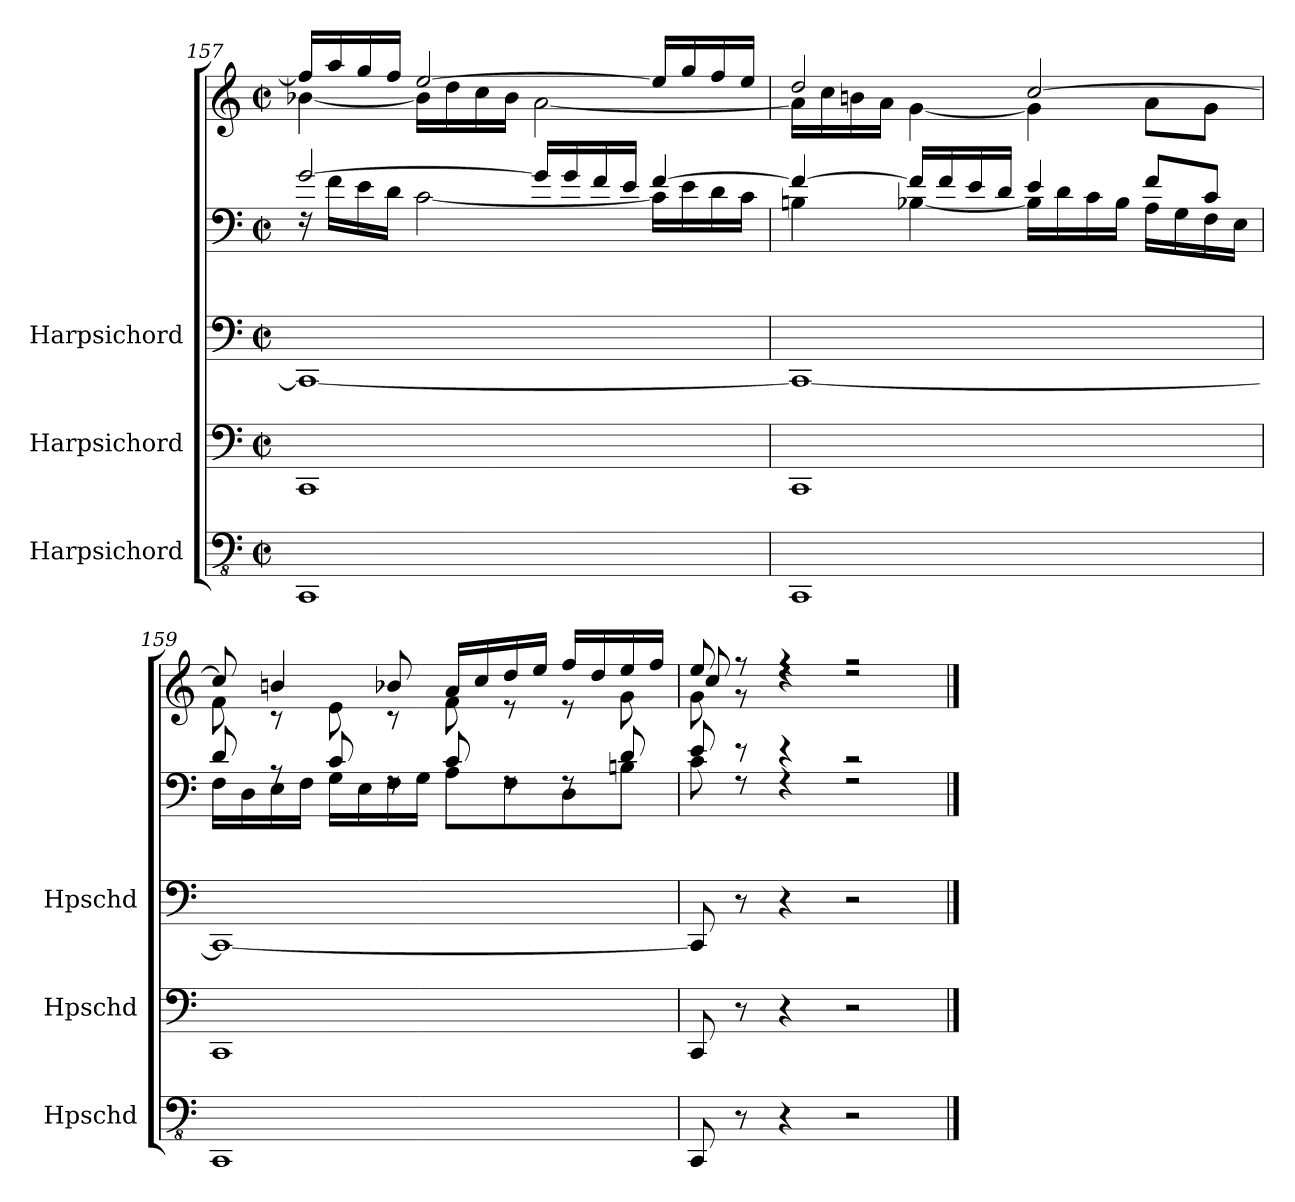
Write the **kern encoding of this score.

**kern	**kern	**kern	**kern	**kern
*part3	*part2	*part1	*part1	*part1
*staff5	*staff4	*staff3	*staff2	*staff1
*I"Harpsichord	*I"Harpsichord	*I"Harpsichord	*	*
*I'Hpschd	*I'Hpschd	*I'Hpschd	*	*
!!LO:LB:g=z
*clefFv4	*clefF4	*clefF4	*clefF4	*clefG2
*k[]	*k[]	*k[]	*k[]	*k[]
*M2/2	*M2/2	*M2/2	*M2/2	*M2/2
*met(c|)	*met(c|)	*met(c|)	*met(c|)	*met(c|)
=157	=157	=157	=157	=157
*	*	*	*^	*^
1CCC	1CC	1CC_	[2g/	16rF	16ff/LL]	[4b-X\
.	.	.	.	16f\LL	16aa/	.
.	.	.	.	16e\	16gg/	.
.	.	.	.	16d\JJ	16ff/JJ	.
.	.	.	.	[2c\	[2ee/	16b-\LL]
.	.	.	.	.	.	16dd\
.	.	.	.	.	.	16cc\
.	.	.	.	.	.	16b-\JJ
.	.	.	16g/LL]	.	.	[2a\
.	.	.	16g/	.	.	.
.	.	.	16f/	.	.	.
.	.	.	16e/JJ	.	.	.
.	.	.	[4f/	16c\LL]	16ee/LL]	.
.	.	.	.	16e\	16gg/	.
.	.	.	.	16d\	16ff/	.
.	.	.	.	16c\JJ	16ee/JJ	.
=158	=158	=158	=158	=158	=158	=158
1CCC	1CC	1CC_	4f/_	4Bn\	2dd/	16a\LL]
.	.	.	.	.	.	16cc\
.	.	.	.	.	.	16bn\
.	.	.	.	.	.	16a\JJ
.	.	.	16f/LL]	[4B-X\	.	[4g\
.	.	.	16f/	.	.	.
.	.	.	16e/	.	.	.
.	.	.	16d/JJ	.	.	.
.	.	.	4e/	16B-\LL]	[2cc/	4g\]
.	.	.	.	16d\	.	.
.	.	.	.	16c\	.	.
.	.	.	.	16B-\JJ	.	.
.	.	.	8f/L	16A\LL	.	8a\L
.	.	.	.	16G\	.	.
.	.	.	8c/J	16F\	.	8g\J
.	.	.	.	16E\JJ	.	.
=159	=159	=159	=159	=159	=159	=159
1CCC	1CC	1CC_	8d/	16F\LL	8cc/]	8f\
.	.	.	.	16D\	.	.
.	.	.	8rA	16E\	4bn/	8r
.	.	.	.	16F\JJ	.	.
.	.	.	8c/	16G\LL	.	8e\
.	.	.	.	16E\	.	.
.	.	.	8rF	16F\	8b-X/	8r
.	.	.	.	16G\JJ	.	.
*	*	*	*	*	*MM58	*
.	.	.	8c/	8A\L	16a/LL	8f\
.	.	.	.	.	16cc/	.
*	*	*	*	*	*MM55	*
.	.	.	8rF	8F\	16dd/	8r
.	.	.	.	.	16ee/JJ	.
*	*	*	*	*	*MM52	*
.	.	.	8rF	8D\	16ff/LL	8r
.	.	.	.	.	16dd/	.
*	*	*	*	*	*MM46	*
.	.	.	8d/	8Bn\J	16ee/	8g\
.	.	.	.	.	16ff/JJ	.
*	*	*	*	*	*v	*v
=160	=160	=160	=160	=160	=160
*	*	*	*	*	*MM15
*	*	*	*	*	*^
*	*	*	*	*	*	*^
8CCC/	8CC/	8CC/]	8e/	8c\	8ee/	8cc/	8g\
8r	8r	8r	8r	8rF	8r	8r	2..ryy
4r	4r	4r	4r	4rF	4r	4rdd	.
2r	2r	2r	2r	2rF	2r	2rdd	.
*	*	*	*v	*v	*	*	*
*	*	*	*	*v	*v	*v
==	==	==	==	==
*-	*-	*-	*-	*-
